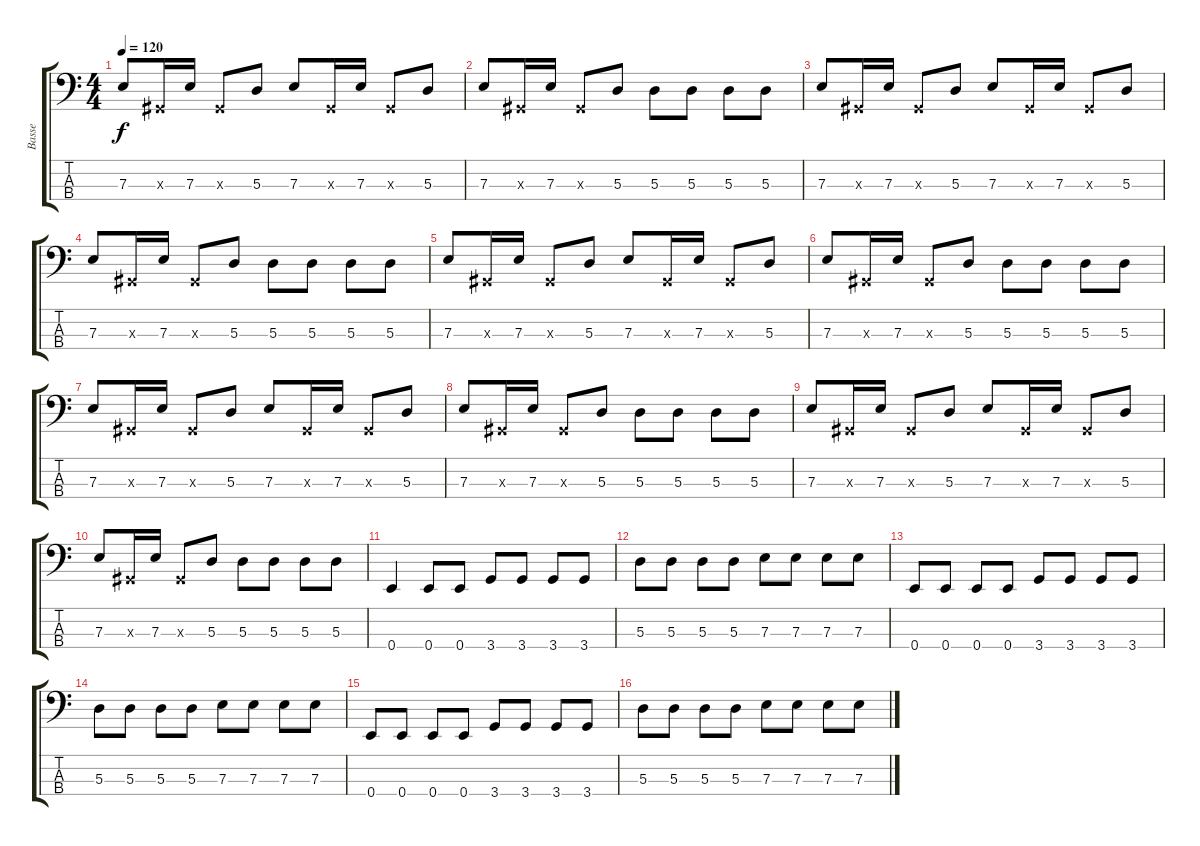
\track ("Basse" "Basse") {instrument electricbasspick}
\staff {score tabs}
\tuning (G2 D2 A1 E1) {hide}
\ts (4 4)
\tempo 120
\clef f4
\ks c
7.3.8{dy f} -1.3{x}.16 7.3.16 -1.3{x}.8 5.3.8 7.3.8 -1.3{x}.16 7.3.16 -1.3{x}.8 5.3.8 |
7.3.8 -1.3{x}.16 7.3.16 -1.3{x}.8 5.3.8 5.3.8 5.3.8 5.3.8 5.3.8 |
7.3.8 -1.3{x}.16 7.3.16 -1.3{x}.8 5.3.8 7.3.8 -1.3{x}.16 7.3.16 -1.3{x}.8 5.3.8 |
7.3.8 -1.3{x}.16 7.3.16 -1.3{x}.8 5.3.8 5.3.8 5.3.8 5.3.8 5.3.8 |
7.3.8 -1.3{x}.16 7.3.16 -1.3{x}.8 5.3.8 7.3.8 -1.3{x}.16 7.3.16 -1.3{x}.8 5.3.8 |
7.3.8 -1.3{x}.16 7.3.16 -1.3{x}.8 5.3.8 5.3.8 5.3.8 5.3.8 5.3.8 |
7.3.8 -1.3{x}.16 7.3.16 -1.3{x}.8 5.3.8 7.3.8 -1.3{x}.16 7.3.16 -1.3{x}.8 5.3.8 |
7.3.8 -1.3{x}.16 7.3.16 -1.3{x}.8 5.3.8 5.3.8 5.3.8 5.3.8 5.3.8 |
7.3.8 -1.3{x}.16 7.3.16 -1.3{x}.8 5.3.8 7.3.8 -1.3{x}.16 7.3.16 -1.3{x}.8 5.3.8 |
7.3.8 -1.3{x}.16 7.3.16 -1.3{x}.8 5.3.8 5.3.8 5.3.8 5.3.8 5.3.8 |
0.4.4 0.4.8 0.4.8 3.4.8 3.4.8 3.4.8 3.4.8 |
5.3.8 5.3.8 5.3.8 5.3.8 7.3.8 7.3.8 7.3.8 7.3.8 |
0.4.8 0.4.8 0.4.8 0.4.8 3.4.8 3.4.8 3.4.8 3.4.8 |
5.3.8 5.3.8 5.3.8 5.3.8 7.3.8 7.3.8 7.3.8 7.3.8 |
0.4.8 0.4.8 0.4.8 0.4.8 3.4.8 3.4.8 3.4.8 3.4.8 |
5.3.8 5.3.8 5.3.8 5.3.8 7.3.8 7.3.8 7.3.8 7.3.8
